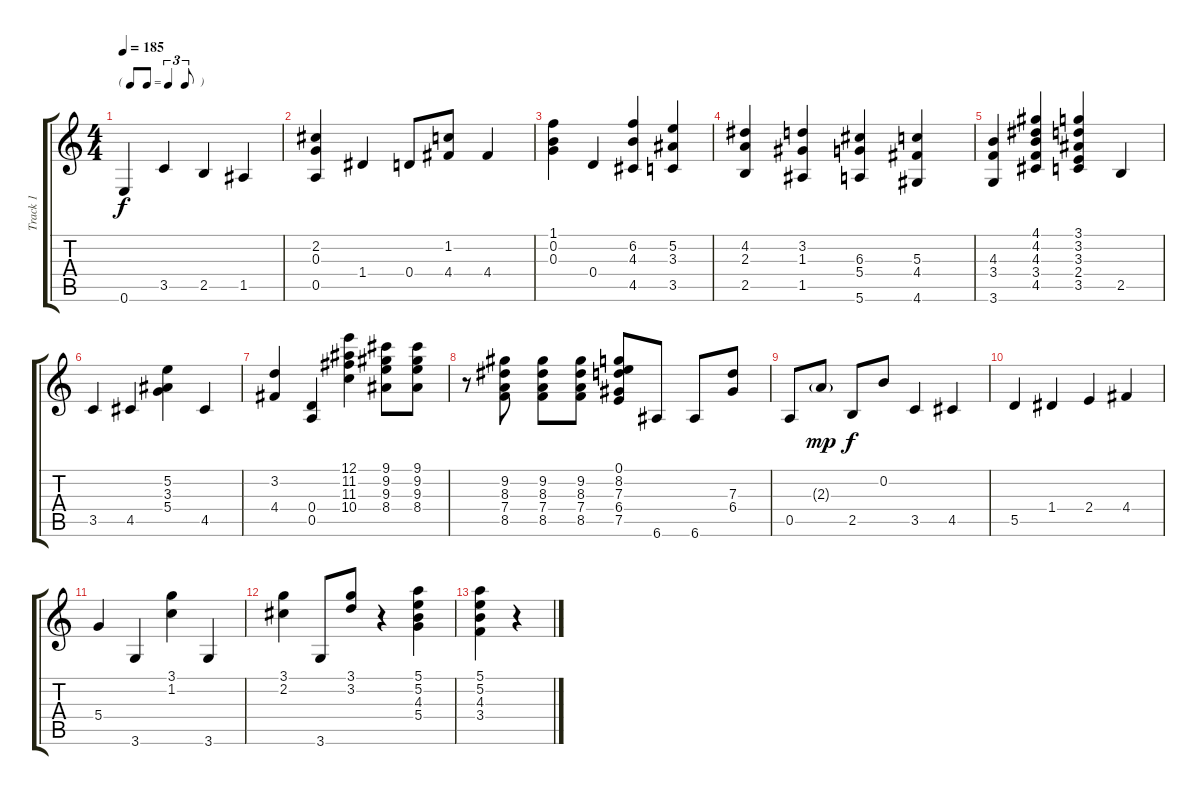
\track ("Track 1" "Track 1") {instrument acousticguitarnylon}
\staff {score tabs}
\tuning (E4 B3 G3 D3 A2 E2) {hide}
\ts (4 4)
\tf triplet8th
\tempo 185
\clef g2
\ks c
0.6.4{dy f} 3.5.4 2.5.4 1.5.4 |
(2.2 0.3 0.5).4 1.4.4 0.4.8 (1.2 4.4).8 4.4.4 |
(1.1 0.2 0.3).4 0.4.4 (6.2 4.3 4.5).4 (5.2 3.3 3.5).4 |
(4.2 2.3 2.5).4 (3.2 1.3 1.5).4 (6.3 5.4 5.6).4 (5.3 4.4 4.6).4 |
(4.3 3.4 3.6).4 (4.1 4.2 4.3 3.4 4.5).4 (3.1 3.2 3.3 2.4 3.5).4 2.5.4 |
3.5.4 4.5.4 (5.2 3.3 5.4).4 4.5.4 |
(3.2 4.4).4 (0.4 0.5).4 (12.1 11.2 11.3 10.4).4 (9.1 9.2 9.3 8.4).8 (9.1 9.2 9.3 8.4).8 |
r.8 (9.2 8.3 7.4 8.5).8 (9.2 8.3 7.4 8.5).8 (9.2 8.3 7.4 8.5).8 (0.1 8.2 7.3 6.4 7.5).8 6.6.8 6.6.8 (7.3 6.4).8 |
0.5.8 2.3{g}.8{dy mp} 2.5.8{dy f} 0.2.8 3.5.4 4.5.4 |
5.5.4 1.4.4 2.4.4 4.4.4 |
5.4.4 3.6.4 (3.1 1.2).4 3.6.4 |
(3.1 2.2).4 3.6.8 (3.1 3.2).8 r.4 (5.1 5.2 4.3 5.4).4 |
(5.1 5.2 4.3 3.4).4 r.4
